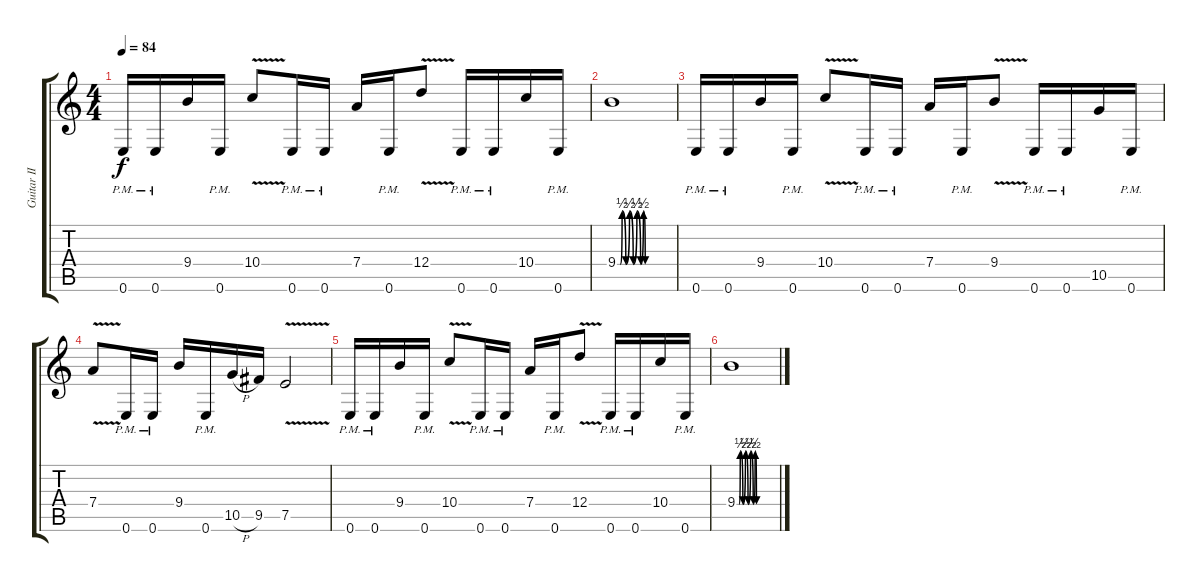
\track ("Guitar II" "Guitar II") {instrument overdrivenguitar}
\staff {score tabs}
\tuning (E4 B3 G3 D3 A2 E2) {hide}
\ts (4 4)
\tempo 84
\clef g2
\ks c
0.6{pm}.16{dy f} 0.6{pm}.16 9.4.16 0.6{pm}.16 10.4{v}.8 0.6{pm}.16 0.6{pm}.16 7.4.16 0.6{pm}.16 12.4{v}.8 0.6{pm}.16 0.6{pm}.16 10.4.16 0.6{pm}.16 |
9.4{be (custom 0 0 3 0 5 2 9 0 13 2 17 0 21 2 25 0 28 2 30 0 60 0)}.1 |
0.6{pm}.16 0.6{pm}.16 9.4.16 0.6{pm}.16 10.4{v}.8 0.6{pm}.16 0.6{pm}.16 7.4.16 0.6{pm}.16 9.4{v}.8 0.6{pm}.16 0.6{pm}.16 10.5.16 0.6{pm}.16 |
7.4{v}.8 0.6{pm}.16 0.6{pm}.16 9.4.16 0.6{pm}.16 10.5{h}.16 9.5.16 7.5{v}.2 |
0.6{pm}.16 0.6{pm}.16 9.4.16 0.6{pm}.16 10.4{v}.8 0.6{pm}.16 0.6{pm}.16 7.4.16 0.6{pm}.16 12.4{v}.8 0.6{pm}.16 0.6{pm}.16 10.4.16 0.6{pm}.16 |
9.4{be (custom 0 0 3 0 5 2 9 0 13 2 17 0 21 2 25 0 28 2 30 0 60 0)}.1
